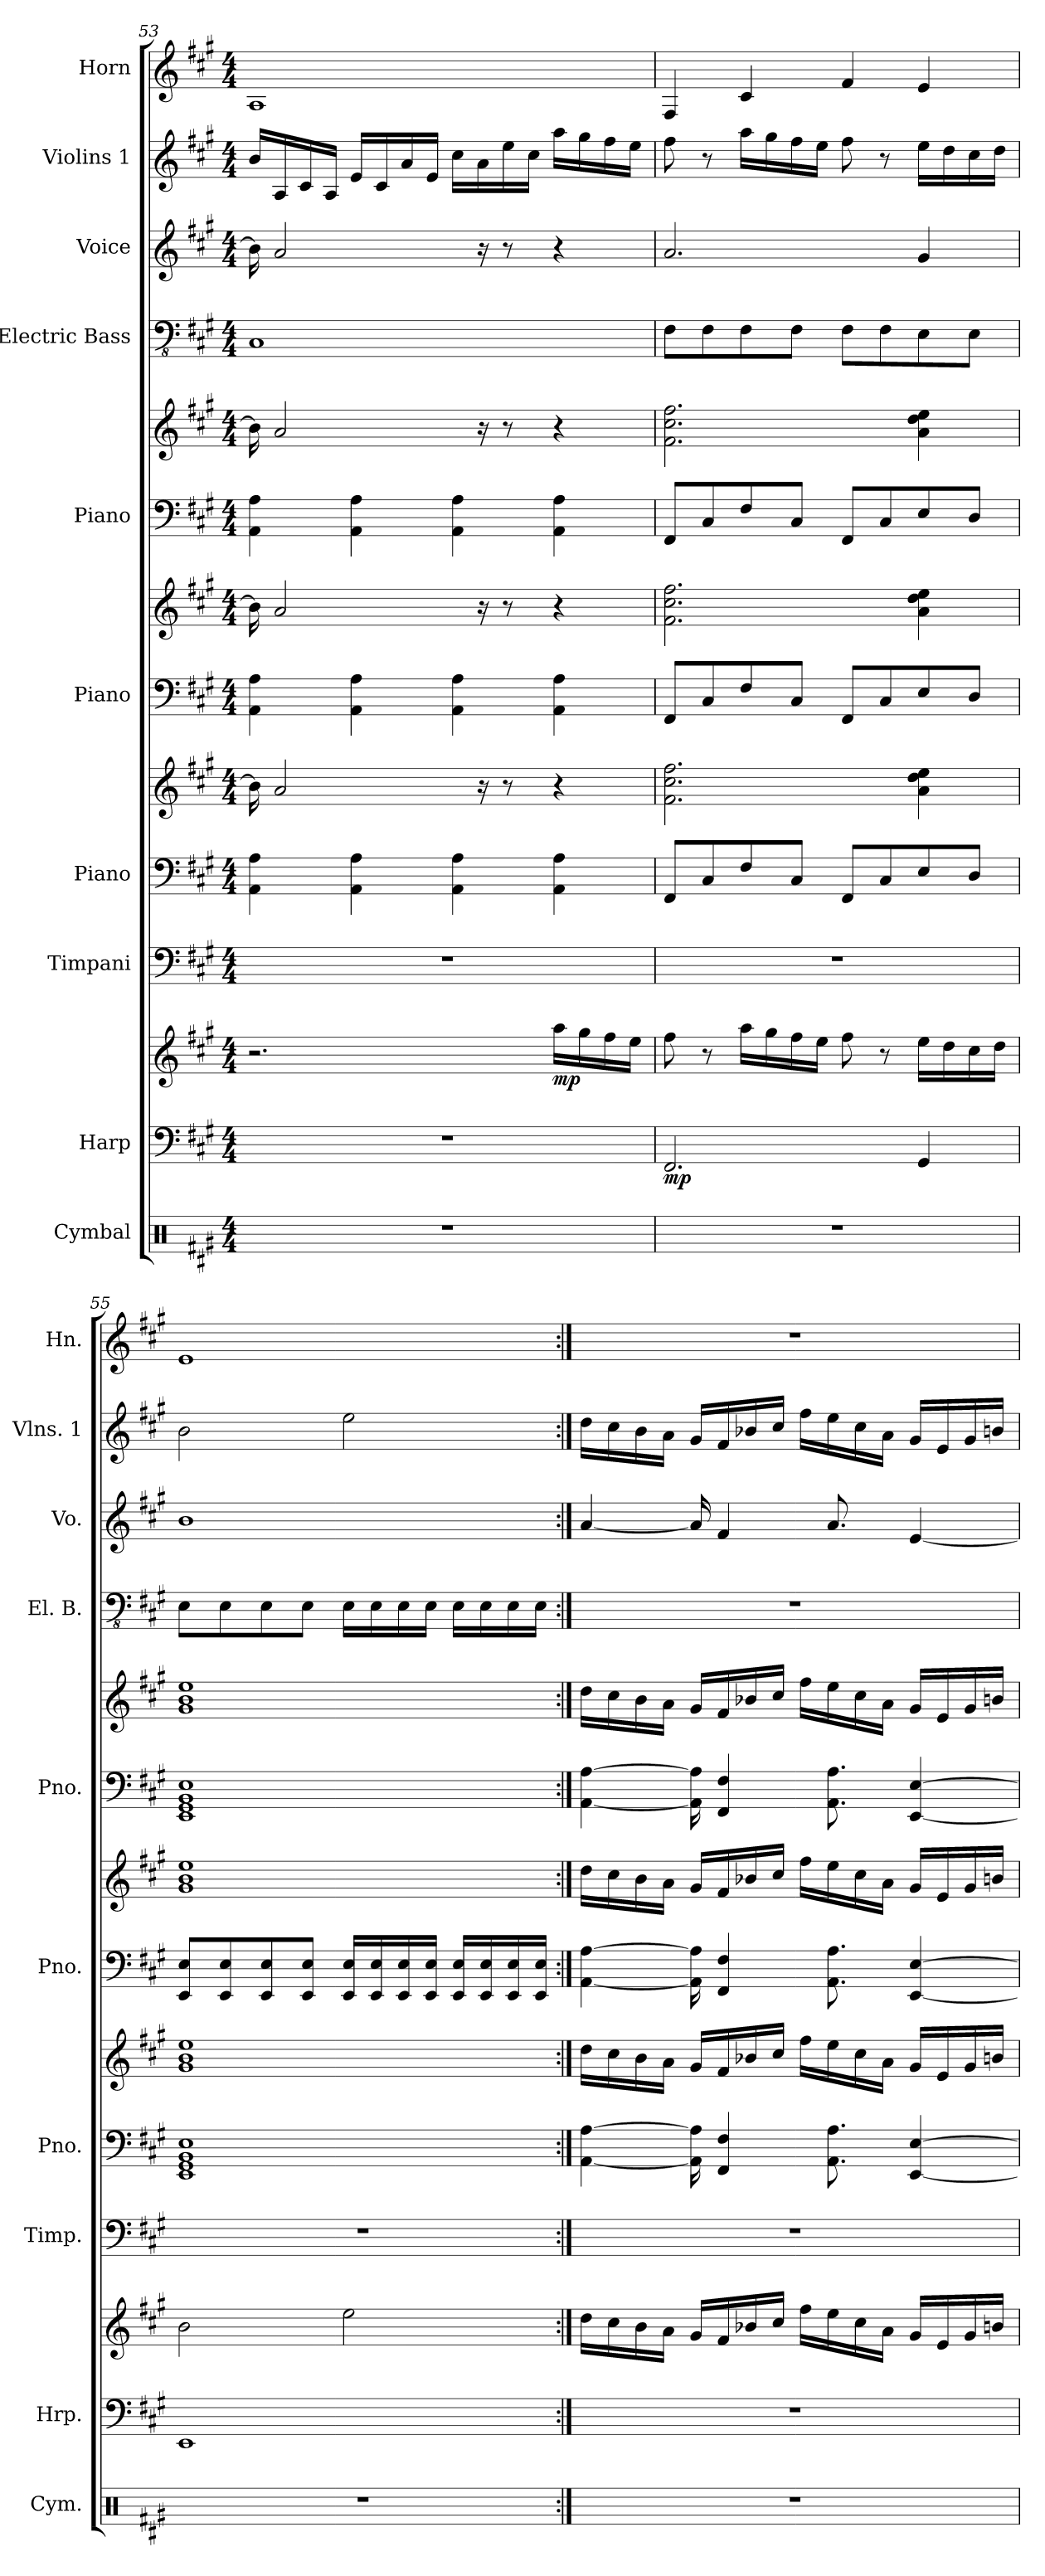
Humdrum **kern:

**kern	**kern	**kern	**dynam	**kern	**kern	**kern	**kern	**kern	**kern	**kern	**kern	**kern	**kern	**kern
*part10	*part9	*part9	*part9	*part8	*part7	*part7	*part6	*part6	*part5	*part5	*part4	*part3	*part2	*part1
*staff14	*staff13	*staff12	*staff12/13	*staff11	*staff10	*staff9	*staff8	*staff7	*staff6	*staff5	*staff4	*staff3	*staff2	*staff1
*I"Cymbal	*I"Harp	*	*	*I"Timpani	*I"Piano	*	*I"Piano	*	*I"Piano	*	*I"Electric Bass	*I"Voice	*I"Violins 1	*I"Horn
*I'Cym.	*I'Hrp.	*	*	*I'Timp.	*I'Pno.	*	*I'Pno.	*	*I'Pno.	*	*I'El. B.	*I'Vo.	*I'Vlns. 1	*I'Hn.
*clefX	*clefF4	*clefG2	*	*clefF4	*clefF4	*clefG2	*clefF4	*clefG2	*clefF4	*clefG2	*clefFv4	*clefG2	*clefG2	*clefG2
*	*	*	*	*	*	*	*	*	*	*	*	*	*	*ITrd4c7
*k[f#c#g#]	*k[f#c#g#]	*k[f#c#g#]	*	*k[f#c#g#]	*k[f#c#g#]	*k[f#c#g#]	*k[f#c#g#]	*k[f#c#g#]	*k[f#c#g#]	*k[f#c#g#]	*k[f#c#g#]	*k[f#c#g#]	*k[f#c#g#]	*k[f#c#]
*A:	*A:	*A:	*	*A:	*A:	*A:	*A:	*A:	*A:	*A:	*A:	*A:	*A:	*D:
*M4/4	*M4/4	*M4/4	*	*M4/4	*M4/4	*M4/4	*M4/4	*M4/4	*M4/4	*M4/4	*M4/4	*M4/4	*M4/4	*M4/4
=53	=53	=53	=53	=53	=53	=53	=53	=53	=53	=53	=53	=53	=53	=53
1r	1r	2.r	.	1r	4AA\ 4A\	16b\]	4AA\ 4A\	16b\]	4AA\ 4A\	16b\]	1CC#	16b\]	16b/LL	1D
.	.	.	.	.	.	2a/	.	2a/	.	2a/	.	2a/	16A/	.
.	.	.	.	.	.	.	.	.	.	.	.	.	16c#/	.
.	.	.	.	.	.	.	.	.	.	.	.	.	16A/JJ	.
.	.	.	.	.	4AA\ 4A\	.	4AA\ 4A\	.	4AA\ 4A\	.	.	.	16e/LL	.
.	.	.	.	.	.	.	.	.	.	.	.	.	16c#/	.
.	.	.	.	.	.	.	.	.	.	.	.	.	16a/	.
.	.	.	.	.	.	.	.	.	.	.	.	.	16e/JJ	.
.	.	.	.	.	4AA\ 4A\	.	4AA\ 4A\	.	4AA\ 4A\	.	.	.	16cc#\LL	.
.	.	.	.	.	.	16r	.	16r	.	16r	.	16r	16a\	.
.	.	.	.	.	.	8r	.	8r	.	8r	.	8r	16ee\	.
.	.	.	.	.	.	.	.	.	.	.	.	.	16cc#\JJ	.
!	!	!	!LO:DY:b	!	!	!	!	!	!	!	!	!	!	!
.	.	16aa\LL	mp	.	4AA\ 4A\	4r	4AA\ 4A\	4r	4AA\ 4A\	4r	.	4r	16aa\LL	.
.	.	16gg#\	.	.	.	.	.	.	.	.	.	.	16gg#\	.
.	.	16ff#\	.	.	.	.	.	.	.	.	.	.	16ff#\	.
.	.	16ee\JJ	.	.	.	.	.	.	.	.	.	.	16ee\JJ	.
!!LO:PB:g=z
=54	=54	=54	=54	=54	=54	=54	=54	=54	=54	=54	=54	=54	=54	=54
!	!	!	!LO:DY:b=2	!	!	!	!	!	!	!	!	!	!	!
1r	2.FF#/	8ff#\	mp	1r	8FF#/L	2.f#\ 2.cc#\ 2.ff#\	8FF#/L	2.f#\ 2.cc#\ 2.ff#\	8FF#/L	2.f#\ 2.cc#\ 2.ff#\	8FF#\L	2.a/	8ff#\	4BB/
.	.	8r	.	.	8C#/	.	8C#/	.	8C#/	.	8FF#\	.	8r	.
.	.	16aa\LL	.	.	8F#/	.	8F#/	.	8F#/	.	8FF#\	.	16aa\LL	4F#/
.	.	16gg#\	.	.	.	.	.	.	.	.	.	.	16gg#\	.
.	.	16ff#\	.	.	8C#/J	.	8C#/J	.	8C#/J	.	8FF#\J	.	16ff#\	.
.	.	16ee\JJ	.	.	.	.	.	.	.	.	.	.	16ee\JJ	.
.	.	8ff#\	.	.	8FF#/L	.	8FF#/L	.	8FF#/L	.	8FF#\L	.	8ff#\	4B/
.	.	8r	.	.	8C#/	.	8C#/	.	8C#/	.	8FF#\	.	8r	.
.	4GG#/	16ee\LL	.	.	8E/	4a\ 4dd\ 4ee\	8E/	4a\ 4dd\ 4ee\	8E/	4a\ 4dd\ 4ee\	8EE\	4g#/	16ee\LL	4A/
.	.	16dd\	.	.	.	.	.	.	.	.	.	.	16dd\	.
.	.	16cc#\	.	.	8D/J	.	8D/J	.	8D/J	.	8EE\J	.	16cc#\	.
.	.	16dd\JJ	.	.	.	.	.	.	.	.	.	.	16dd\JJ	.
=55	=55	=55	=55	=55	=55	=55	=55	=55	=55	=55	=55	=55	=55	=55
1r	1EE	2b\	.	1r	1EE 1GG# 1BB 1E	1g# 1b 1ee	8EE/ 8E/L	1g# 1b 1ee	1EE 1GG# 1BB 1E	1g# 1b 1ee	8EE\L	1b	2b\	1A
.	.	.	.	.	.	.	8EE/ 8E/	.	.	.	8EE\	.	.	.
.	.	.	.	.	.	.	8EE/ 8E/	.	.	.	8EE\	.	.	.
.	.	.	.	.	.	.	8EE/ 8E/J	.	.	.	8EE\J	.	.	.
.	.	2ee\	.	.	.	.	16EE/ 16E/LL	.	.	.	16EE\LL	.	2ee\	.
.	.	.	.	.	.	.	16EE/ 16E/	.	.	.	16EE\	.	.	.
.	.	.	.	.	.	.	16EE/ 16E/	.	.	.	16EE\	.	.	.
.	.	.	.	.	.	.	16EE/ 16E/JJ	.	.	.	16EE\JJ	.	.	.
.	.	.	.	.	.	.	16EE/ 16E/LL	.	.	.	16EE\LL	.	.	.
.	.	.	.	.	.	.	16EE/ 16E/	.	.	.	16EE\	.	.	.
.	.	.	.	.	.	.	16EE/ 16E/	.	.	.	16EE\	.	.	.
.	.	.	.	.	.	.	16EE/ 16E/JJ	.	.	.	16EE\JJ	.	.	.
=56:|!	=56:|!	=56:|!	=56:|!	=56:|!	=56:|!	=56:|!	=56:|!	=56:|!	=56:|!	=56:|!	=56:|!	=56:|!	=56:|!	=56:|!
1r	1r	16dd\LL	.	1r	[4AA\ [4A\	16dd\LL	[4AA\ [4A\	16dd\LL	[4AA\ [4A\	16dd\LL	1r	[4a/	16dd\LL	1r
.	.	16cc#\	.	.	.	16cc#\	.	16cc#\	.	16cc#\	.	.	16cc#\	.
.	.	16b\	.	.	.	16b\	.	16b\	.	16b\	.	.	16b\	.
.	.	16a\JJ	.	.	.	16a\JJ	.	16a\JJ	.	16a\JJ	.	.	16a\JJ	.
.	.	16g#/LL	.	.	16AA\] 16A\]	16g#/LL	16AA\] 16A\]	16g#/LL	16AA\] 16A\]	16g#/LL	.	16a/]	16g#/LL	.
.	.	16f#/	.	.	4FF#/ 4F#/	16f#/	4FF#/ 4F#/	16f#/	4FF#/ 4F#/	16f#/	.	4f#/	16f#/	.
.	.	16b-X/	.	.	.	16b-X/	.	16b-X/	.	16b-X/	.	.	16b-X/	.
.	.	16cc#/JJ	.	.	.	16cc#/JJ	.	16cc#/JJ	.	16cc#/JJ	.	.	16cc#/JJ	.
.	.	16ff#\LL	.	.	.	16ff#\LL	.	16ff#\LL	.	16ff#\LL	.	.	16ff#\LL	.
.	.	16ee\	.	.	8.AA\ 8.A\	16ee\	8.AA\ 8.A\	16ee\	8.AA\ 8.A\	16ee\	.	8.a/	16ee\	.
.	.	16cc#\	.	.	.	16cc#\	.	16cc#\	.	16cc#\	.	.	16cc#\	.
.	.	16a\JJ	.	.	.	16a\JJ	.	16a\JJ	.	16a\JJ	.	.	16a\JJ	.
.	.	16g#/LL	.	.	[4EE/ [4E/	16g#/LL	[4EE/ [4E/	16g#/LL	[4EE/ [4E/	16g#/LL	.	[4e/	16g#/LL	.
.	.	16e/	.	.	.	16e/	.	16e/	.	16e/	.	.	16e/	.
.	.	16g#/	.	.	.	16g#/	.	16g#/	.	16g#/	.	.	16g#/	.
.	.	16bn/JJ	.	.	.	16bn/JJ	.	16bn/JJ	.	16bn/JJ	.	.	16bn/JJ	.
=	=	=	=	=	=	=	=	=	=	=	=	=	=	=
*-	*-	*-	*-	*-	*-	*-	*-	*-	*-	*-	*-	*-	*-	*-
